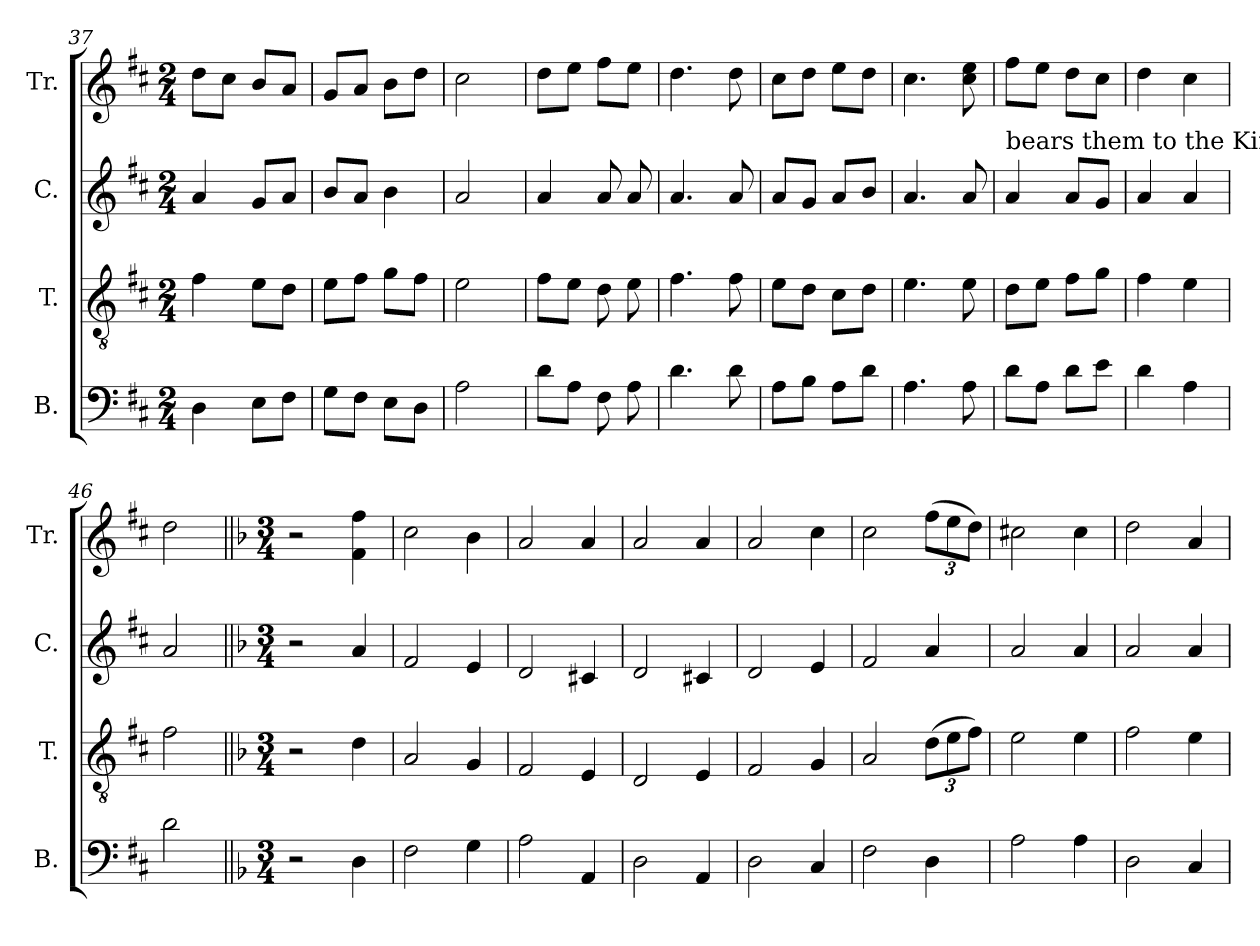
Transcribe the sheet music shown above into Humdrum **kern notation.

**kern	**kern	**kern	**kern
*part4	*part3	*part2	*part1
*staff4	*staff3	*staff2	*staff1
*I"B.	*I"T.	*I"C.	*I"Tr.
*I'B.	*I'T.	*I'C.	*I'Tr.
*clefF4	*clefGv2	*clefG2	*clefG2
*k[f#c#]	*k[f#c#]	*k[f#c#]	*k[f#c#]
*M2/4	*M2/4	*M2/4	*M2/4
=37	=37	=37	=37
4D\	4f#\	4a/	8dd\L
.	.	.	8cc#\J
8E\L	8e\L	8g/L	8b/L
8F#\J	8d\J	8a/J	8a/J
=38	=38	=38	=38
8G\L	8e\L	8b/L	8g/L
8F#\J	8f#\J	8a/J	8a/J
8E\L	8g\L	4b\	8b\L
8D\J	8f#\J	.	8dd\J
=39	=39	=39	=39
2A\	2e\	2a/	2cc#\
=40	=40	=40	=40
8d\L	8f#\L	4a/	8dd\L
8A\J	8e\J	.	8ee\J
8F#\	8d\	8a/	8ff#\L
8A\	8e\	8a/	8ee\J
=41	=41	=41	=41
4.d\	4.f#\	4.a/	4.dd\
8d\	8f#\	8a/	8dd\
=42	=42	=42	=42
8A\L	8e\L	8a/L	8cc#\L
8B\J	8d\J	8g/J	8dd\J
8A\L	8c#\L	8a/L	8ee\L
8d\J	8d\J	8b/J	8dd\J
=43	=43	=43	=43
4.A\	4.e\	4.a/	4.cc#\
8A\	8e\	8a/	8cc#\ 8ee\
=44	=44	=44	=44
!	!	!LO:TX:a:t=bears  them  to  the  King.                    We bow before  his  face, And sound his glo – ries    high&colon;  Hosannah  to         the   God    of  grace,  That	!
8d\L	8d\L	4a/	8ff#\L
8A\J	8e\J	.	8ee\J
8d\L	8f#\L	8a/L	8dd\L
8e\J	8g\J	8g/J	8cc#\J
=45	=45	=45	=45
4d\	4f#\	4a/	4dd\
4A\	4e\	4a/	4cc#\
=46	=46	=46	=46
2d\	2f#\	2a/	2dd\
=47||	=47||	=47||	=47||
*k[b-]	*k[b-]	*k[b-]	*k[b-]
*M3/4	*M3/4	*M3/4	*M3/4
2r	2r	2r	2r
4D\	4d\	4a/	4f\ 4ff\
=48	=48	=48	=48
2F\	2A/	2f/	2cc\
4G\	4G/	4e/	4b-\
=49	=49	=49	=49
2A\	2F/	2d/	2a/
4AA/	4E/	4c#X/	4a/
=50	=50	=50	=50
2D\	2D/	2d/	2a/
4AA/	4E/	4c#X/	4a/
=51	=51	=51	=51
2D\	2F/	2d/	2a/
4C/	4G/	4e/	4cc\
=52	=52	=52	=52
2F\	2A/	2f/	2cc\
*	*Xbrackettup	*	*Xbrackettup
4D\	(12d\L	4a/	(12ff\L
.	12e\	.	12ee\
.	12f\J)	.	12dd\J)
=53	=53	=53	=53
2A\	2e\	2a/	2cc#X\
4A\	4e\	4a/	4cc#\
=54	=54	=54	=54
2D\	2f\	2a/	2dd\
4C/	4e\	4a/	4a/
=	=	=	=
*-	*-	*-	*-
